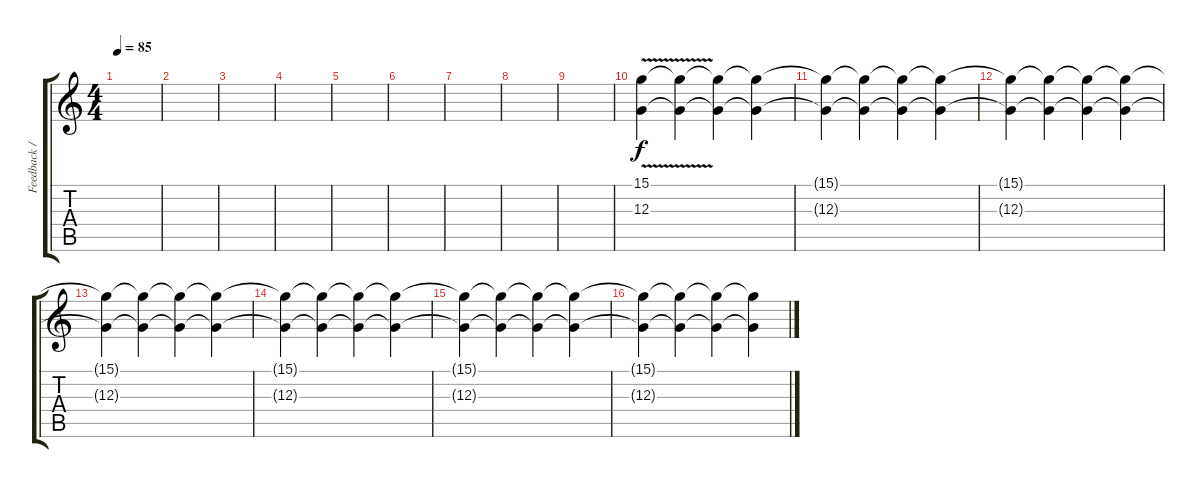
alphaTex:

\track ("Feedback / Organ" "Feedback /") {instrument churchorgan}
\staff {score tabs}
\tuning (E4 B3 G3 D3 A2 E2) {hide}
\ts (4 4)
\tempo 85
\clef g2
\ks c
|
|
|
|
|
|
|
|
|
(15.1 12.3{v}).4{volume 6} (15.1{t} 12.3{t}).4 (15.1{t} 12.3{t}).4 (15.1{t} 12.3{t}).4 |
(15.1{t} 12.3{t}).4{volume 5} (15.1{t} 12.3{t}).4{volume 6} (15.1{t} 12.3{t}).4 (15.1{t} 12.3{t}).4 |
(15.1{t} 12.3{t}).4 (15.1{t} 12.3{t}).4 (15.1{t} 12.3{t}).4 (15.1{t} 12.3{t}).4 |
(15.1{t} 12.3{t}).4 (15.1{t} 12.3{t}).4 (15.1{t} 12.3{t}).4 (15.1{t} 12.3{t}).4 |
(15.1{t} 12.3{t}).4 (15.1{t} 12.3{t}).4 (15.1{t} 12.3{t}).4 (15.1{t} 12.3{t}).4 |
(15.1{t} 12.3{t}).4 (15.1{t} 12.3{t}).4 (15.1{t} 12.3{t}).4 (15.1{t} 12.3{t}).4 |
(15.1{t} 12.3{t}).4 (15.1{t} 12.3{t}).4 (15.1{t} 12.3{t}).4 (15.1{t} 12.3{t}).4
